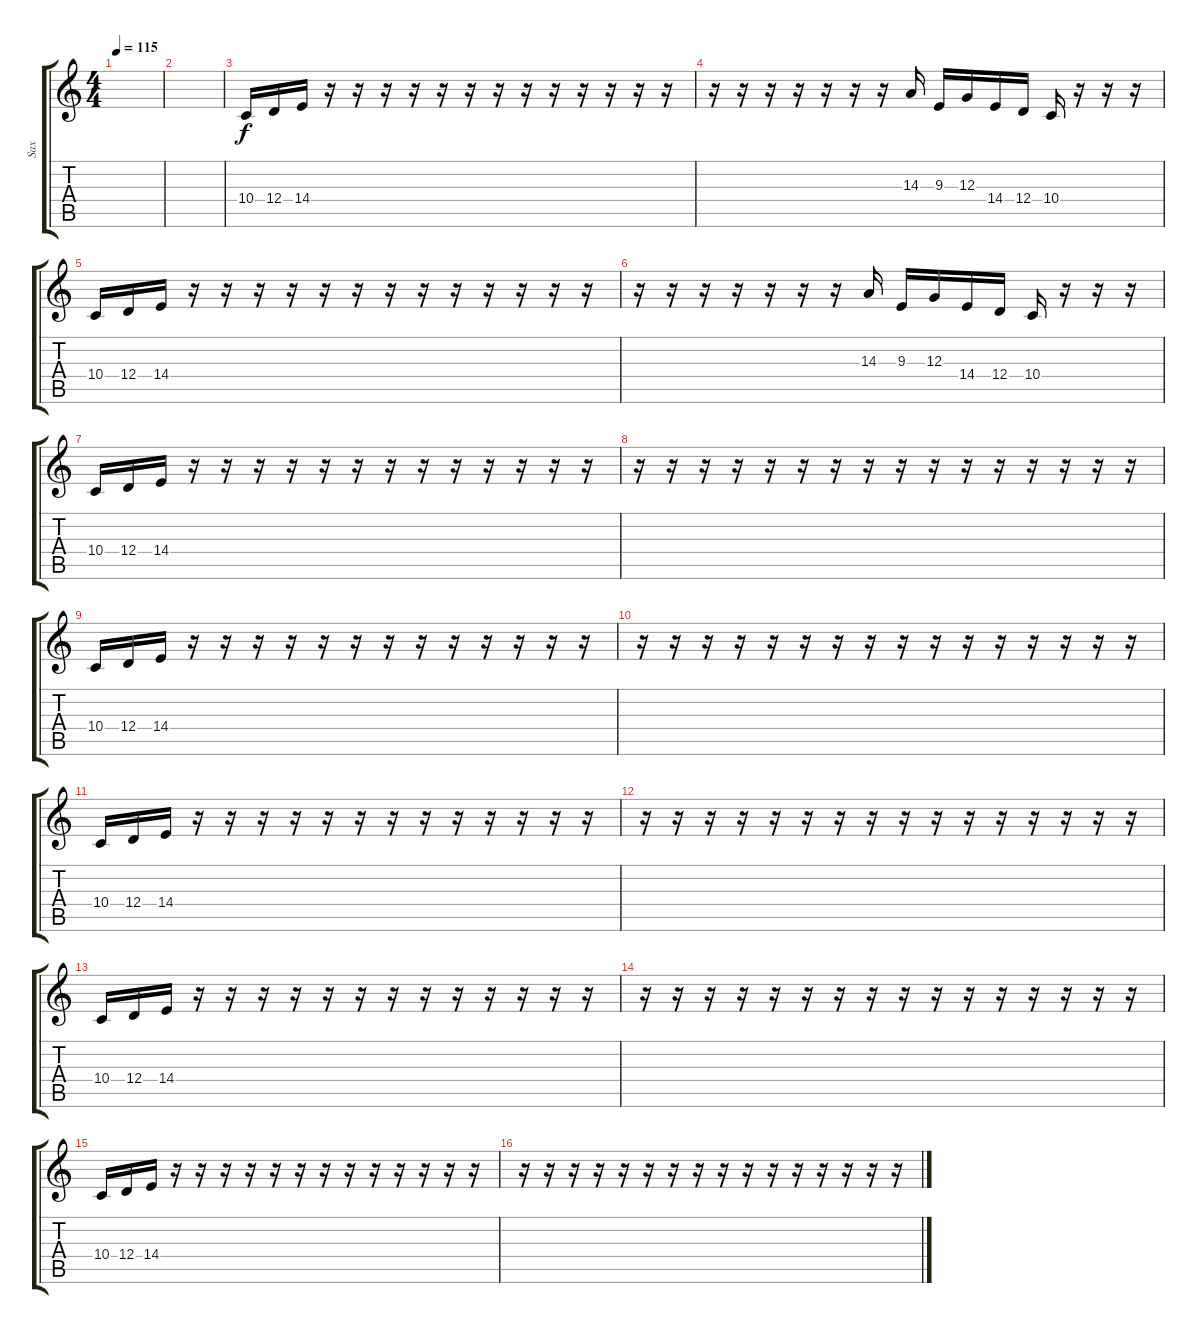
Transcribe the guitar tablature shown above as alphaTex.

\track ("Sax" "Sax") {instrument tenorsax}
\staff {score tabs}
\tuning (E4 B3 G3 D3 A2 E2) {hide}
\ts (4 4)
\tempo 115
\clef g2
\ks c
|
|
10.4.16 12.4.16 14.4.16 r.16 r.16 r.16 r.16 r.16 r.16 r.16 r.16 r.16 r.16 r.16 r.16 r.16 |
r.16 r.16 r.16 r.16 r.16 r.16 r.16 14.3.16 9.3.16 12.3.16 14.4.16 12.4.16 10.4.16 r.16 r.16 r.16 |
10.4.16 12.4.16 14.4.16 r.16 r.16 r.16 r.16 r.16 r.16 r.16 r.16 r.16 r.16 r.16 r.16 r.16 |
r.16 r.16 r.16 r.16 r.16 r.16 r.16 14.3.16 9.3.16 12.3.16 14.4.16 12.4.16 10.4.16 r.16 r.16 r.16 |
10.4.16 12.4.16 14.4.16 r.16 r.16 r.16 r.16 r.16 r.16 r.16 r.16 r.16 r.16 r.16 r.16 r.16 |
r.16 r.16 r.16 r.16 r.16 r.16 r.16 r.16 r.16 r.16 r.16 r.16 r.16 r.16 r.16 r.16 |
10.4.16 12.4.16 14.4.16 r.16 r.16 r.16 r.16 r.16 r.16 r.16 r.16 r.16 r.16 r.16 r.16 r.16 |
r.16 r.16 r.16 r.16 r.16 r.16 r.16 r.16 r.16 r.16 r.16 r.16 r.16 r.16 r.16 r.16 |
10.4.16 12.4.16 14.4.16 r.16 r.16 r.16 r.16 r.16 r.16 r.16 r.16 r.16 r.16 r.16 r.16 r.16 |
r.16 r.16 r.16 r.16 r.16 r.16 r.16 r.16 r.16 r.16 r.16 r.16 r.16 r.16 r.16 r.16 |
10.4.16 12.4.16 14.4.16 r.16 r.16 r.16 r.16 r.16 r.16 r.16 r.16 r.16 r.16 r.16 r.16 r.16 |
r.16 r.16 r.16 r.16 r.16 r.16 r.16 r.16 r.16 r.16 r.16 r.16 r.16 r.16 r.16 r.16 |
10.4.16 12.4.16 14.4.16 r.16 r.16 r.16 r.16 r.16 r.16 r.16 r.16 r.16 r.16 r.16 r.16 r.16 |
r.16 r.16 r.16 r.16 r.16 r.16 r.16 r.16 r.16 r.16 r.16 r.16 r.16 r.16 r.16 r.16
